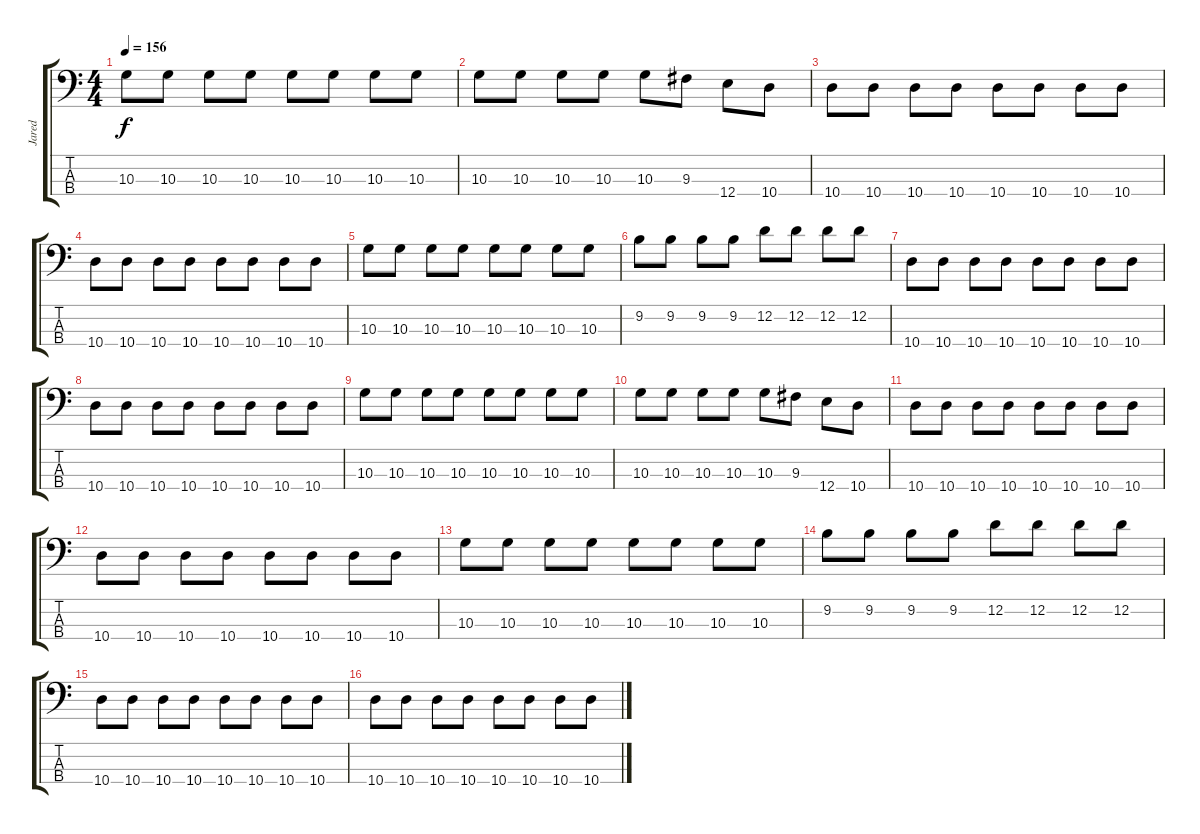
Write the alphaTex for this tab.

\track ("Jared" "Jared") {instrument electricbassfinger}
\staff {score tabs}
\tuning (G2 D2 A1 E1) {hide}
\ts (4 4)
\tempo 156
\clef f4
\ks c
10.3.8{dy f} 10.3.8 10.3.8 10.3.8 10.3.8 10.3.8 10.3.8 10.3.8 |
10.3.8 10.3.8 10.3.8 10.3.8 10.3.8 9.3.8 12.4.8 10.4.8 |
10.4.8 10.4.8 10.4.8 10.4.8 10.4.8 10.4.8 10.4.8 10.4.8 |
10.4.8 10.4.8 10.4.8 10.4.8 10.4.8 10.4.8 10.4.8 10.4.8 |
10.3.8 10.3.8 10.3.8 10.3.8 10.3.8 10.3.8 10.3.8 10.3.8 |
9.2.8 9.2.8 9.2.8 9.2.8 12.2.8 12.2.8 12.2.8 12.2.8 |
10.4.8 10.4.8 10.4.8 10.4.8 10.4.8 10.4.8 10.4.8 10.4.8 |
10.4.8 10.4.8 10.4.8 10.4.8 10.4.8 10.4.8 10.4.8 10.4.8 |
10.3.8 10.3.8 10.3.8 10.3.8 10.3.8 10.3.8 10.3.8 10.3.8 |
10.3.8 10.3.8 10.3.8 10.3.8 10.3.8 9.3.8 12.4.8 10.4.8 |
10.4.8 10.4.8 10.4.8 10.4.8 10.4.8 10.4.8 10.4.8 10.4.8 |
10.4.8 10.4.8 10.4.8 10.4.8 10.4.8 10.4.8 10.4.8 10.4.8 |
10.3.8 10.3.8 10.3.8 10.3.8 10.3.8 10.3.8 10.3.8 10.3.8 |
9.2.8 9.2.8 9.2.8 9.2.8 12.2.8 12.2.8 12.2.8 12.2.8 |
10.4.8 10.4.8 10.4.8 10.4.8 10.4.8 10.4.8 10.4.8 10.4.8 |
10.4.8 10.4.8 10.4.8 10.4.8 10.4.8 10.4.8 10.4.8 10.4.8
